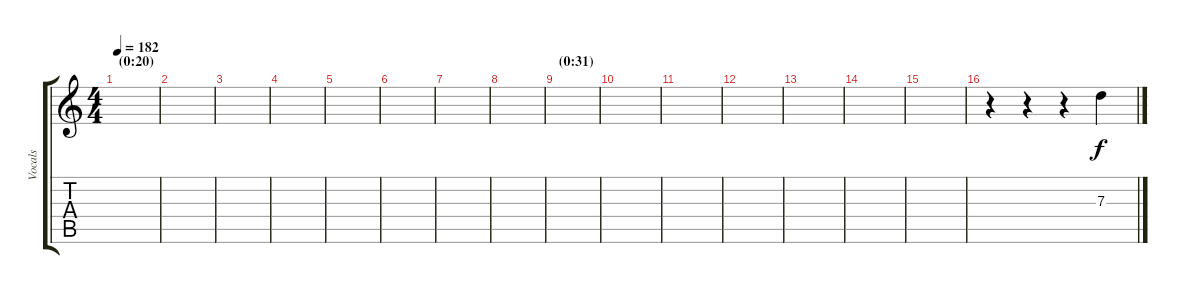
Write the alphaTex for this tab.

\track ("Vocals" "Vocals") {instrument fretlessbass}
\staff {score tabs}
\tuning (E4 B3 G3 D3 A2 E2) {hide}
\ts (4 4)
\section ("" "(0:20)")
\tempo 182
\clef g2
\ks c
|
|
|
|
|
|
|
|
\section ("" "(0:31)")
|
|
|
|
|
|
|
r.4 r.4 r.4 7.3.4
